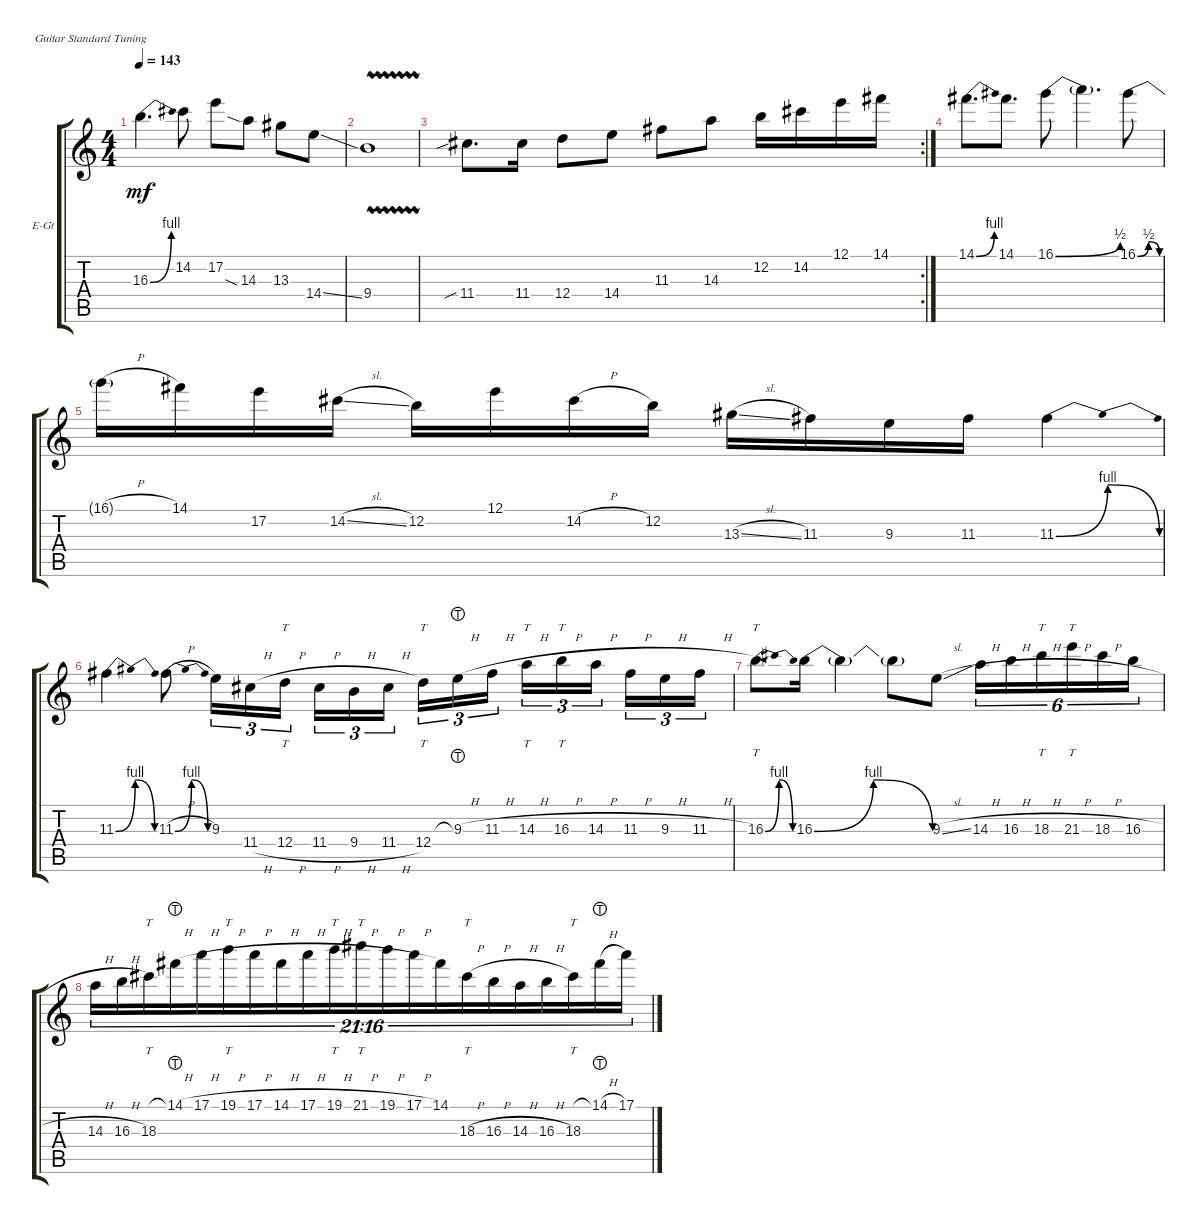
\defaultSystemsLayout 4
\bracketExtendMode groupsimilarinstruments
\firstSystemTrackNameOrientation horizontal
\otherSystemsTrackNameOrientation horizontal
\chordDiagramsInScore
\track ("Electric Guitar" "E-Gt") {instrument overdrivenguitar}
\staff {score tabs}
\tuning (E4 B3 G3 D3 A2 E2)
\ts (4 4)
\tempo 143
\clef g2
\ks c
16.3{be (bend 0 0 39.6 4)}.4{d dy mf} 14.2{acc #}.8 17.2.8 14.3{sia}.8 13.3{acc #}.8 14.4{ss}.8 |
9.4{vw}.1 |
\rc 2
11.4{sib acc #}.8{d} 11.4{acc #}.16 12.4.8 14.4.8 11.3{acc #}.8 14.3.8 12.2.16 14.2{acc #}.16 12.1.16 14.1{acc #}.16 |
14.1{be (bend 0 0 15 4) acc #}.8{d} 14.1{acc #}.8{d} 16.1{be (bend 0 0 14.399999999999999 2) acc #}.8 16.1{t}.4{d} 16.1{be (bendrelease 24.599999999999998 0 33.6 2 43.8 2 50.4 0) acc #}.8 |
16.1{h t acc #}.16 14.1{acc #}.16 17.2.16 14.2{sl acc #}.16 12.2.16 12.1.16 14.2{h acc #}.16 12.2.16 13.3{sl acc #}.16 11.3{acc #}.16 9.3.16 11.3{acc #}.16 11.3{be (bendrelease 0 0 12 4 51.6 4 58.8 0) acc #}.4 |
11.3{be (bendrelease 0 0 12 4 51.6 4 58.8 0) acc #}.4 11.3{be (bendrelease 18.599999999999998 0 30 4 34.8 4 49.8 0) h acc #}.8 9.3.16{tu (3 2)} 11.4{h acc #}.16{tu (3 2)} 12.4{h}.16{tt tu (3 2)} 11.4{h acc #}.16{tu (3 2)} 9.4{h}.16{tu (3 2)} 11.4{h acc #}.16{tu (3 2)} 12.4.16{tt tu (3 2)} 9.3{h lht}.16{tu (3 2)} 11.3{h acc #}.16{tu (3 2)} 14.3{h}.16{tt tu (3 2)} 16.3{h}.16{tt tu (3 2)} 14.3{h}.16{tu (3 2)} 11.3{h acc #}.16{tu (3 2)} 9.3{h}.16{tu (3 2)} 11.3{h acc #}.16{tu (3 2)} |
16.3{be (bendrelease 6.6 0 15 4 42.6 4 51.6 0)}.8{tt d} 16.3{be (bendrelease 0.6 0 11.4 4 23.4 4 31.2 0)}.16 16.3{t}.4 16.3{t}.8 9.3{sl}.8 14.3{h}.16{tu (6 4)} 16.3{h}.16{tu (6 4)} 18.3{h acc #}.16{tt tu (6 4)} 21.3{h}.16{tt tu (6 4)} 18.3{h acc #}.16{tu (6 4)} 16.3{h}.16{tu (6 4)} |
14.3{h}.16{tu (21 16)} 16.3{h}.16{tu (21 16)} 18.3{acc #}.16{tt tu (21 16)} 14.1{h lht acc #}.16{tu (21 16)} 17.1{h}.16{tu (21 16)} 19.1{h}.16{tt tu (21 16)} 17.1{h}.16{tu (21 16)} 14.1{h acc #}.16{tu (21 16)} 17.1{h}.16{tu (21 16)} 19.1{h}.16{tt tu (21 16)} 21.1{h acc #}.16{tt tu (21 16)} 19.1{h}.16{tu (21 16)} 17.1{h}.16{tu (21 16)} 14.1{acc #}.16{tu (21 16)} 18.3{h acc #}.16{tt tu (21 16)} 16.3{h}.16{tu (21 16)} 14.3{h}.16{tu (21 16)} 16.3{h}.16{tu (21 16)} 18.3{acc #}.16{tt tu (21 16)} 14.1{h lht acc #}.16{tu (21 16)} 17.1.16{tu (21 16)}
